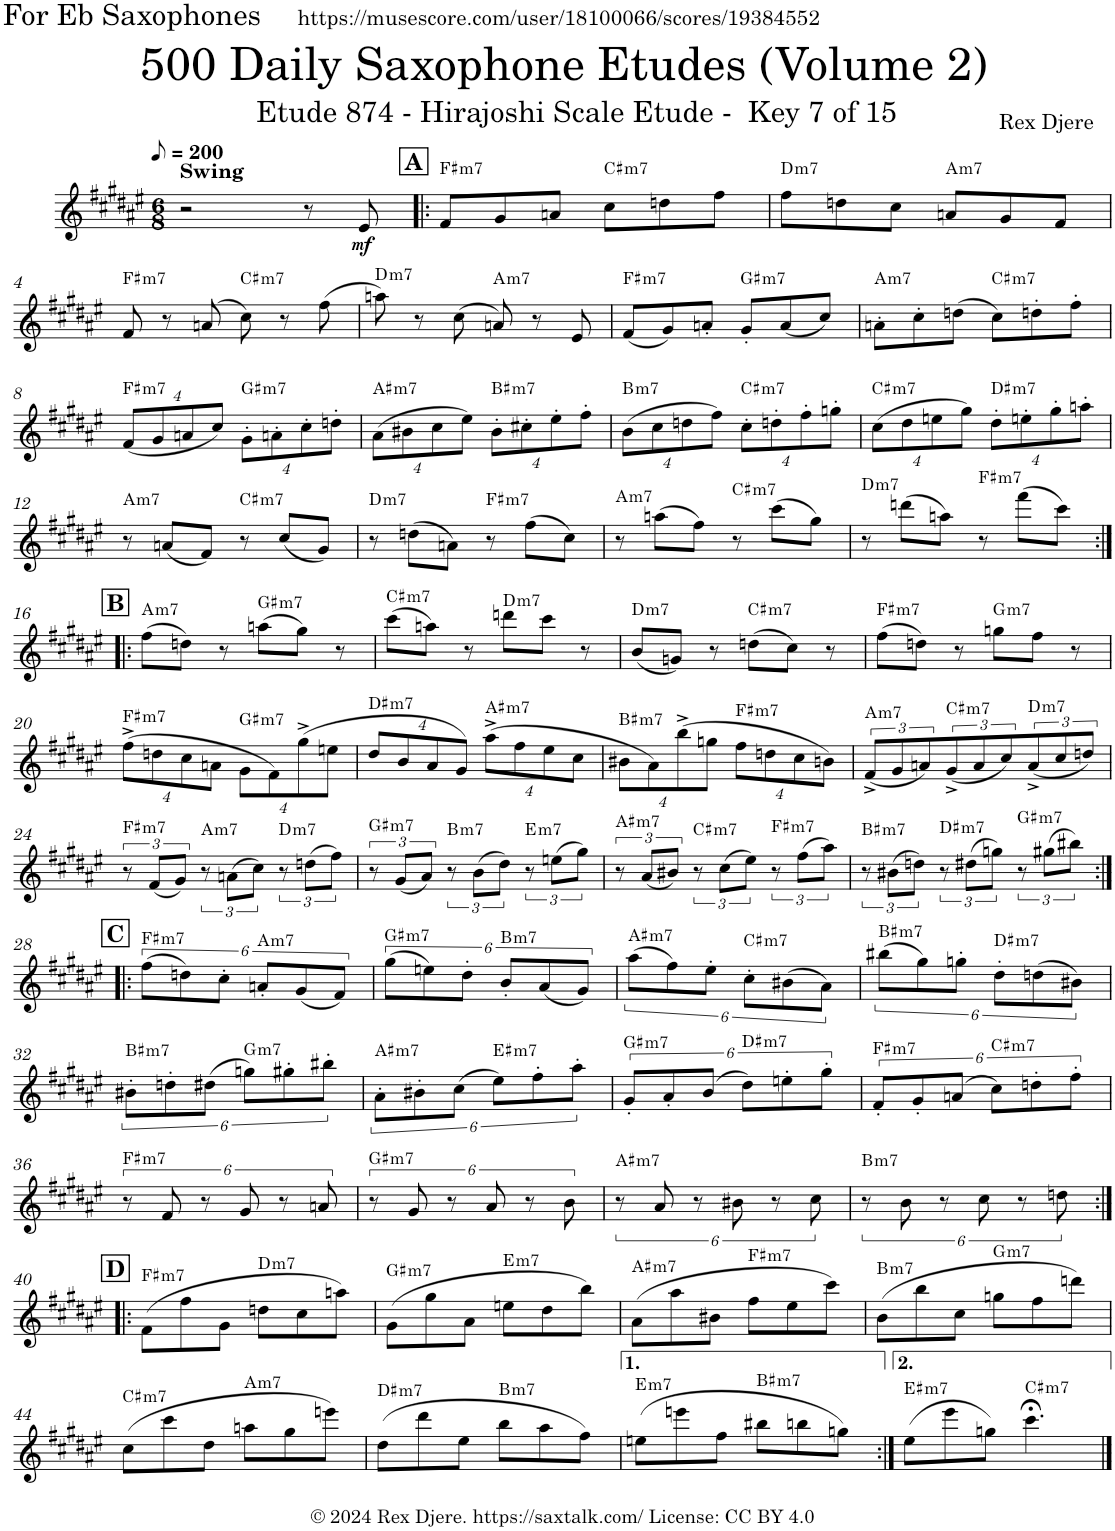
**kern	**dynam	**harte
*part1	*part1	*part1
*staff1	*staff1	*
*I"Alto Saxophone	*	*
*I'A. Sax.	*	*
*clefG2	*	*
*Trd5c9	*	*
*k[f#c#g#d#a#e#]	*	*
*M6/8	*	*
*MM100	*	*
=1	=1	=1
!LO:TX:a:B:t=Swing	!	!
2r	.	.
8r	.	.
!	!LO:DY:b	!
8e#/	mf	.
!!LO:REH:place=s1:a:B:cj:fs=14:t=A
=2!|:	=2!|:	=2!|:
!	!	!LO:H:kt=m7
8f#/L	.	F#:min7
8g#/	.	.
8an/J	.	.
!	!	!LO:H:kt=m7
8cc#\L	.	C#:min7
8ddn\	.	.
8ff#\J	.	.
=3	=3	=3
!	!	!LO:H:kt=m7
8ff#\L	.	D:min7
8ddn\	.	.
8cc#\J	.	.
!	!	!LO:H:kt=m7
8an/L	.	A:min7
8g#/	.	.
8f#/J	.	.
!!LO:LB:g=z
=4	=4	=4
!	!	!LO:H:kt=m7
8f#/	.	F#:min7
8r	.	.
(8an/	.	.
!	!	!LO:H:kt=m7
8cc#\)	.	C#:min7
8r	.	.
(8ff#\	.	.
=5	=5	=5
!	!	!LO:H:kt=m7
8aan\)	.	D:min7
8r	.	.
(8cc#\	.	.
!	!	!LO:H:kt=m7
8an/)	.	A:min7
8r	.	.
8e#/	.	.
=6	=6	=6
!	!	!LO:H:kt=m7
(8f#/L	.	F#:min7
8g#/)	.	.
8an'/J	.	.
!	!	!LO:H:kt=m7
8g#'/L	.	G#:min7
(8a/	.	.
8cc#/J)	.	.
=7	=7	=7
!	!	!LO:H:kt=m7
8an'\L	.	A:min7
8cc#'\	.	.
(8ddn\J	.	.
!	!	!LO:H:kt=m7
8cc#\L)	.	C#:min7
8ddn'\	.	.
8ff#'\J	.	.
!!LO:LB:g=z
=8	=8	=8
*Xbrackettup	*	*
!	!	!LO:H:kt=m7
(32%3f#/L	.	F#:min7
32%3g#/	.	.
32%3an/	.	.
32%3cc#/J)	.	.
!	!	!LO:H:kt=m7
32%3g#'\L	.	G#:min7
32%3an'\	.	.
32%3cc#'\	.	.
32%3ddn'\J	.	.
=9	=9	=9
!	!	!LO:H:kt=m7
(32%3a#\L	.	A#:min7
32%3b#X\	.	.
32%3cc#\	.	.
32%3ee#\J)	.	.
!	!	!LO:H:kt=m7
32%3b#'\L	.	B#:min7
32%3cc#X'\	.	.
32%3ee#'\	.	.
32%3ff#'\J	.	.
=10	=10	=10
!	!	!LO:H:kt=m7
(32%3b\L	.	B:min7
32%3cc#\	.	.
32%3ddn\	.	.
32%3ff#\J)	.	.
!	!	!LO:H:kt=m7
32%3cc#'\L	.	C#:min7
32%3ddn'\	.	.
32%3ff#'\	.	.
32%3ggn'\J	.	.
=11	=11	=11
!	!	!LO:H:kt=m7
(32%3cc#\L	.	C#:min7
32%3dd#\	.	.
32%3een\	.	.
32%3gg#\J)	.	.
!	!	!LO:H:kt=m7
32%3dd#'\L	.	D#:min7
32%3een'\	.	.
32%3gg#'\	.	.
32%3aan'\J	.	.
!!LO:LB:g=z
=12	=12	=12
!	!	!LO:H:kt=m7
8r	.	A:min7
(8an/L	.	.
8f#/J)	.	.
!	!	!LO:H:kt=m7
8r	.	C#:min7
(8cc#/L	.	.
8g#/J)	.	.
=13	=13	=13
!	!	!LO:H:kt=m7
8r	.	D:min7
(8ddn\L	.	.
8an\J)	.	.
!	!	!LO:H:kt=m7
8r	.	F#:min7
(8ff#\L	.	.
8cc#\J)	.	.
=14	=14	=14
!	!	!LO:H:kt=m7
8r	.	A:min7
(8aan\L	.	.
8ff#\J)	.	.
!	!	!LO:H:kt=m7
8r	.	C#:min7
(8ccc#\L	.	.
8gg#\J)	.	.
=15	=15	=15
!	!	!LO:H:kt=m7
8r	.	D:min7
(8dddn\L	.	.
8aan\J)	.	.
!	!	!LO:H:kt=m7
8r	.	F#:min7
(8fff#\L	.	.
8ccc#\J)	.	.
!!LO:LB:g=z
!!LO:REH:place=s1:a:B:cj:fs=14:t=B
=16:|!|:	=16:|!|:	=16:|!|:
!	!	!LO:H:kt=m7
(8ff#\L	.	A:min7
8ddn\J)	.	.
8r	.	.
!	!	!LO:H:kt=m7
(8aan\L	.	G#:min7
8gg#\J)	.	.
8r	.	.
=17	=17	=17
!	!	!LO:H:kt=m7
(8ccc#\L	.	C#:min7
8aan\J)	.	.
8r	.	.
!	!	!LO:H:kt=m7
8dddn\L	.	D:min7
8ccc#\J	.	.
8r	.	.
=18	=18	=18
!	!	!LO:H:kt=m7
(8b/L	.	D:min7
8gn/J)	.	.
8r	.	.
!	!	!LO:H:kt=m7
(8ddn\L	.	C#:min7
8cc#\J)	.	.
8r	.	.
=19	=19	=19
!	!	!LO:H:kt=m7
(8ff#\L	.	F#:min7
8ddn\J)	.	.
8r	.	.
!	!	!LO:H:kt=m7
8ggn\L	.	G:min7
8ff#\J	.	.
8r	.	.
!!LO:LB:g=z
=20	=20	=20
!	!	!LO:H:kt=m7
(32%3ff#^\L	.	F#:min7
32%3ddn\	.	.
32%3cc#\	.	.
32%3an\J	.	.
!	!	!LO:H:kt=m7
32%3g#\L	.	G#:min7
32%3f#\)	.	.
(32%3gg#^\	.	.
32%3een\J	.	.
=21	=21	=21
!	!	!LO:H:kt=m7
32%3dd#/L	.	D#:min7
32%3b/	.	.
32%3a#/	.	.
32%3g#/J)	.	.
!	!	!LO:H:kt=m7
(32%3aa#^\L	.	A#:min7
32%3ff#\	.	.
32%3ee#\	.	.
32%3cc#\J	.	.
=22	=22	=22
!	!	!LO:H:kt=m7
32%3b#X\L	.	B#:min7
32%3a#\)	.	.
(32%3bb^\	.	.
32%3ggn\J	.	.
!	!	!LO:H:kt=m7
32%3ff#\L	.	F#:min7
32%3ddn\	.	.
32%3cc#\	.	.
32%3bn\J)	.	.
=23	=23	=23
*brackettup	*	*
!	!	!LO:H:kt=m7
(12f#^/L	.	A:min7
12g#/	.	.
12an/)	.	.
!	!	!LO:H:kt=m7
(12g#^/	.	C#:min7
12a/	.	.
12cc#/)	.	.
!	!	!LO:H:kt=m7
(12a^/	.	D:min7
12cc#/	.	.
12ddn/J)	.	.
!!LO:LB:g=z
=24	=24	=24
!	!	!LO:H:kt=m7
12r	.	F#:min7
(12f#/L	.	.
12g#/J)	.	.
!	!	!LO:H:kt=m7
12r	.	A:min7
(12an\L	.	.
12cc#\J)	.	.
!	!	!LO:H:kt=m7
12r	.	D:min7
(12ddn\L	.	.
12ff#\J)	.	.
=25	=25	=25
!	!	!LO:H:kt=m7
12r	.	G#:min7
(12g#/L	.	.
12a#/J)	.	.
!	!	!LO:H:kt=m7
12r	.	B:min7
(12b\L	.	.
12dd#\J)	.	.
!	!	!LO:H:kt=m7
12r	.	E:min7
(12een\L	.	.
12gg#\J)	.	.
=26	=26	=26
!	!	!LO:H:kt=m7
12r	.	A#:min7
(12a#/L	.	.
12b#X/J)	.	.
!	!	!LO:H:kt=m7
12r	.	C#:min7
(12cc#\L	.	.
12ee#\J)	.	.
!	!	!LO:H:kt=m7
12r	.	F#:min7
(12ff#\L	.	.
12aa#\J)	.	.
=27	=27	=27
!	!	!LO:H:kt=m7
12r	.	B#:min7
(12b#X\L	.	.
12ddn\J)	.	.
!	!	!LO:H:kt=m7
12r	.	D#:min7
(12dd#X\L	.	.
12ggn\J)	.	.
!	!	!LO:H:kt=m7
12r	.	G#:min7
(12gg#X\L	.	.
12bb#X\J)	.	.
!!LO:LB:g=z
!!LO:REH:place=s1:a:B:cj:fs=14:t=C
=28:|!|:	=28:|!|:	=28:|!|:
!	!	!LO:H:kt=m7
(8ff#\L	.	F#:min7
8ddn\)	.	.
8cc#'\J	.	.
!	!	!LO:H:kt=m7
8an'/L	.	A:min7
(8g#/	.	.
8f#/J)	.	.
=29	=29	=29
!	!	!LO:H:kt=m7
(8gg#\L	.	G#:min7
8een\)	.	.
8dd#'\J	.	.
!	!	!LO:H:kt=m7
8b'/L	.	B:min7
(8a#/	.	.
8g#/J)	.	.
=30	=30	=30
!	!	!LO:H:kt=m7
(8aa#\L	.	A#:min7
8ff#\)	.	.
8ee#'\J	.	.
!	!	!LO:H:kt=m7
8cc#'\L	.	C#:min7
(8b#X\	.	.
8a#\J)	.	.
=31	=31	=31
!	!	!LO:H:kt=m7
(8bb#X\L	.	B#:min7
8gg#\)	.	.
8ggn'\J	.	.
!	!	!LO:H:kt=m7
8dd#'\L	.	D#:min7
(8ddn\	.	.
8b#X\J)	.	.
!!LO:LB:g=z
=32	=32	=32
!	!	!LO:H:kt=m7
8b#X'\L	.	B#:min7
8ddn'\	.	.
(8dd#X\J	.	.
!	!	!LO:H:kt=m7
8ggn\L)	.	G:min7
8gg#X'\	.	.
8bb#X'\J	.	.
=33	=33	=33
!	!	!LO:H:kt=m7
8a#'\L	.	A#:min7
8b#X'\	.	.
(8cc#\J	.	.
!	!	!LO:H:kt=m7
8ee#\L)	.	E#:min7
8ff#'\	.	.
8aa#'\J	.	.
=34	=34	=34
!	!	!LO:H:kt=m7
8g#'/L	.	G#:min7
8a#'/	.	.
(8b/J	.	.
!	!	!LO:H:kt=m7
8dd#\L)	.	D#:min7
8een'\	.	.
8gg#'\J	.	.
=35	=35	=35
!	!	!LO:H:kt=m7
8f#'/L	.	F#:min7
8g#'/	.	.
(8an/J	.	.
!	!	!LO:H:kt=m7
8cc#\L)	.	C#:min7
8ddn'\	.	.
8ff#'\J	.	.
!!LO:LB:g=z
=36	=36	=36
!	!	!LO:H:kt=m7
8r	.	F#:min7
8f#/	.	.
8r	.	.
8g#/	.	.
8r	.	.
8an/	.	.
=37	=37	=37
!	!	!LO:H:kt=m7
8r	.	G#:min7
8g#/	.	.
8r	.	.
8a#/	.	.
8r	.	.
8b\	.	.
=38	=38	=38
!	!	!LO:H:kt=m7
8r	.	A#:min7
8a#/	.	.
8r	.	.
8b#X\	.	.
8r	.	.
8cc#\	.	.
=39	=39	=39
!	!	!LO:H:kt=m7
8r	.	B:min7
8b\	.	.
8r	.	.
8cc#\	.	.
8r	.	.
8ddn\	.	.
!!LO:LB:g=z
!!LO:REH:place=s1:a:B:cj:fs=14:t=D
=40:|!|:	=40:|!|:	=40:|!|:
!	!	!LO:H:kt=m7
(8f#\L	.	F#:min7
8ff#\	.	.
8g#\J	.	.
!	!	!LO:H:kt=m7
8ddn\L	.	D:min7
8cc#\	.	.
8aan\J)	.	.
=41	=41	=41
!	!	!LO:H:kt=m7
(8g#\L	.	G#:min7
8gg#\	.	.
8a#\J	.	.
!	!	!LO:H:kt=m7
8een\L	.	E:min7
8dd#\	.	.
8bb\J)	.	.
=42	=42	=42
!	!	!LO:H:kt=m7
(8a#\L	.	A#:min7
8aa#\	.	.
8b#X\J	.	.
!	!	!LO:H:kt=m7
8ff#\L	.	F#:min7
8ee#\	.	.
8ccc#\J)	.	.
=43	=43	=43
!	!	!LO:H:kt=m7
(8b\L	.	B:min7
8bb\	.	.
8cc#\J	.	.
!	!	!LO:H:kt=m7
8ggn\L	.	G:min7
8ff#\	.	.
8dddn\J)	.	.
!!LO:LB:g=z
=44	=44	=44
!	!	!LO:H:kt=m7
(8cc#\L	.	C#:min7
8ccc#\	.	.
8dd#\J	.	.
!	!	!LO:H:kt=m7
8aan\L	.	A:min7
8gg#\	.	.
8eeen\J)	.	.
=45	=45	=45
!	!	!LO:H:kt=m7
(8dd#\L	.	D#:min7
8ddd#\	.	.
8ee#\J	.	.
!	!	!LO:H:kt=m7
8bb\L	.	B:min7
8aa#\	.	.
8ff#\J)	.	.
=46	=46	=46
!	!	!LO:H:kt=m7
(8een\L	.	E:min7
8eeen\	.	.
8ff#\J	.	.
!	!	!LO:H:kt=m7
8bb#X\L	.	B#:min7
8bbn\	.	.
8ggn\J)	.	.
=47:|!	=47:|!	=47:|!
!	!	!LO:H:kt=m7
(8ee#\L	.	E#:min7
8eee#\	.	.
8ggn\J)	.	.
!	!	!LO:H:kt=m7
4.ccc#;<\	.	C#:min7
==	==	==
*-	*-	*-
